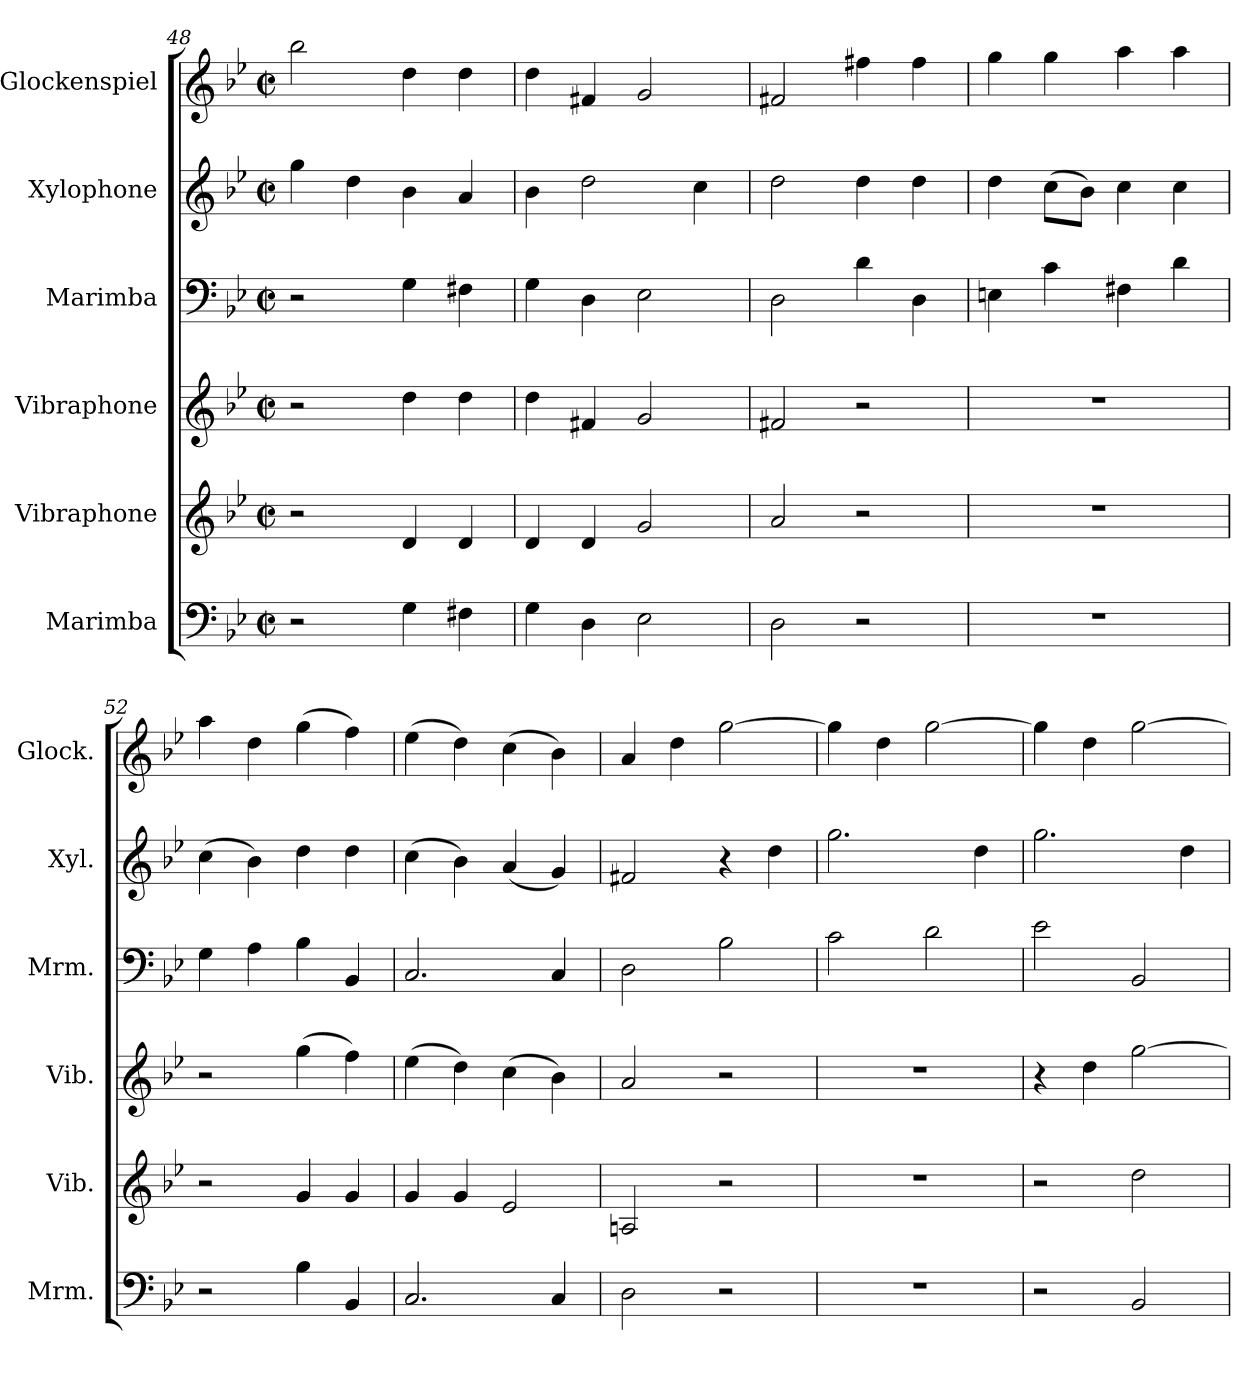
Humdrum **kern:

**kern	**kern	**kern	**kern	**kern	**kern
*part6	*part5	*part4	*part3	*part2	*part1
*staff6	*staff5	*staff4	*staff3	*staff2	*staff1
*I"Marimba	*I"Vibraphone	*I"Vibraphone	*I"Marimba	*I"Xylophone	*I"Glockenspiel
*I'Mrm.	*I'Vib.	*I'Vib.	*I'Mrm.	*I'Xyl.	*I'Glock.
*clefF4	*clefG2	*clefG2	*clefF4	*clefG2	*clefG2
*	*	*	*	*ITrd-7c-12	*ITrd-14c-24
*k[b-e-]	*k[b-e-]	*k[b-e-]	*k[b-e-]	*k[b-e-]	*k[b-e-]
*M2/2	*M2/2	*M2/2	*M2/2	*M2/2	*M2/2
*met(c|)	*met(c|)	*met(c|)	*met(c|)	*met(c|)	*met(c|)
=48	=48	=48	=48	=48	=48
2r	2r	2r	2r	4ggg\	2bbbb-\
.	.	.	.	4ddd\	.
4G\	4d/	4dd\	4G\	4bb-\	4dddd\
4F#X\	4d/	4dd\	4F#X\	4aa/	4dddd\
=49	=49	=49	=49	=49	=49
*^	*	*	*^	*	*
4G\	2ryy	4d/	4dd\	4G\	2ryy	4bb-\	4dddd\
4D\	.	4d/	4f#X/	4D\	.	2ddd\	4fff#X/
2E-\	4ryy	2g/	2g/	2E-\	4ryy	.	2ggg/
.	4ryy	.	.	.	4ryy	4ccc\	.
*v	*v	*	*	*v	*v	*	*
=50	=50	=50	=50	=50	=50
2D\	2a/	2f#X/	2D\	2ddd\	2fff#X/
2r	2r	2r	4d\	4ddd\	4ffff#X\
.	.	.	4D\	4ddd\	4ffff#\
!!LO:PB:g=z
=51	=51	=51	=51	=51	=51
1r	1r	1r	4En\	4ddd\	4gggg\
.	.	.	4c\	(>8ccc\L	4gggg\
.	.	.	.	8bb-\J)	.
.	.	.	4F#X\	4ccc\	4aaaa\
.	.	.	4d\	4ccc\	4aaaa\
=52	=52	=52	=52	=52	=52
2r	2r	2r	4G\	(>4ccc\	4aaaa\
.	.	.	4A\	4bb-\)	4dddd\
4B-\	4g/	(>4gg\	4B-\	4ddd\	(>4gggg\
4BB-/	4g/	4ff\)	4BB-/	4ddd\	4ffff\)
=53	=53	=53	=53	=53	=53
2.C/	4g/	(>4ee-\	2.C/	(>4ccc\	(>4eeee-\
.	4g/	4dd\)	.	4bb-\)	4dddd\)
.	2e-/	(>4cc\	.	(<4aa/	(>4cccc\
4C/	.	4b-\)	4C/	4gg/)	4bbb-\)
=54	=54	=54	=54	=54	=54
2D\	2An/	2a/	2D\	2ff#X/	4aaa/
.	.	.	.	.	4dddd\
2r	2r	2r	2B-\	4r	[2gggg\
.	.	.	.	4ddd\	.
=55	=55	=55	=55	=55	=55
1r	1r	1r	2c\	2.ggg\	4gggg\]
.	.	.	.	.	4dddd\
.	.	.	2d\	.	[2gggg\
.	.	.	.	4ddd\	.
=56	=56	=56	=56	=56	=56
2r	2r	4r	2e-\	2.ggg\	4gggg\]
.	.	4dd\	.	.	4dddd\
2BB-/	2dd\	[2gg\	2BB-/	.	[2gggg\
.	.	.	.	4ddd\	.
=	=	=	=	=	=
*-	*-	*-	*-	*-	*-
